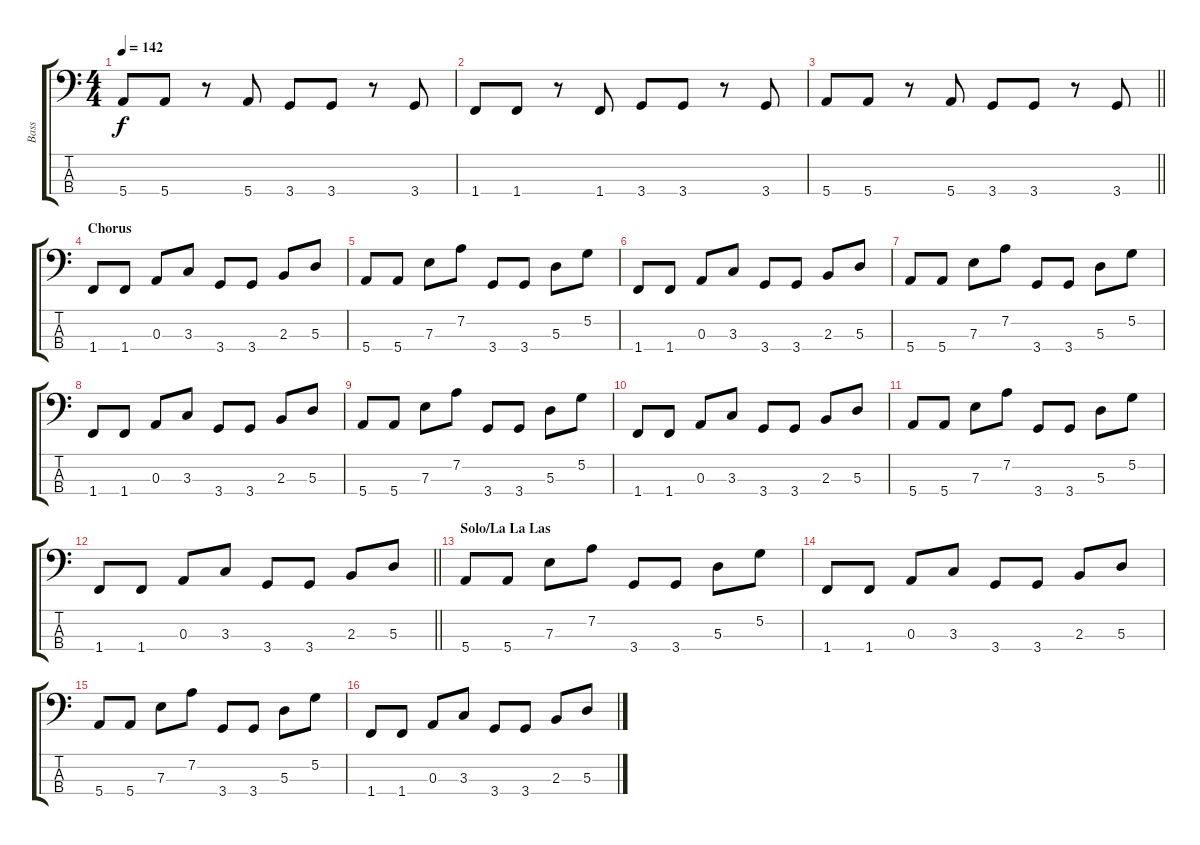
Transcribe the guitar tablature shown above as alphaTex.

\track ("Bass" "Bass") {instrument electricbassfinger}
\staff {score tabs}
\tuning (G2 D2 A1 E1) {hide}
\ts (4 4)
\tempo 142
\clef f4
\ks c
5.4.8{dy f} 5.4.8 r.8 5.4.8 3.4.8 3.4.8 r.8 3.4.8 |
1.4.8 1.4.8 r.8 1.4.8 3.4.8 3.4.8 r.8 3.4.8 |
\barLineRight lightlight
5.4.8 5.4.8 r.8 5.4.8 3.4.8 3.4.8 r.8 3.4.8 |
\section ("" "Chorus")
1.4.8 1.4.8 0.3.8 3.3.8 3.4.8 3.4.8 2.3.8 5.3.8 |
5.4.8 5.4.8 7.3.8 7.2.8 3.4.8 3.4.8 5.3.8 5.2.8 |
1.4.8 1.4.8 0.3.8 3.3.8 3.4.8 3.4.8 2.3.8 5.3.8 |
5.4.8 5.4.8 7.3.8 7.2.8 3.4.8 3.4.8 5.3.8 5.2.8 |
1.4.8 1.4.8 0.3.8 3.3.8 3.4.8 3.4.8 2.3.8 5.3.8 |
5.4.8 5.4.8 7.3.8 7.2.8 3.4.8 3.4.8 5.3.8 5.2.8 |
1.4.8 1.4.8 0.3.8 3.3.8 3.4.8 3.4.8 2.3.8 5.3.8 |
5.4.8 5.4.8 7.3.8 7.2.8 3.4.8 3.4.8 5.3.8 5.2.8 |
\barLineRight lightlight
1.4.8 1.4.8 0.3.8 3.3.8 3.4.8 3.4.8 2.3.8 5.3.8 |
\section ("" "Solo/La La Las")
5.4.8 5.4.8 7.3.8 7.2.8 3.4.8 3.4.8 5.3.8 5.2.8 |
1.4.8 1.4.8 0.3.8 3.3.8 3.4.8 3.4.8 2.3.8 5.3.8 |
5.4.8 5.4.8 7.3.8 7.2.8 3.4.8 3.4.8 5.3.8 5.2.8 |
1.4.8 1.4.8 0.3.8 3.3.8 3.4.8 3.4.8 2.3.8 5.3.8
